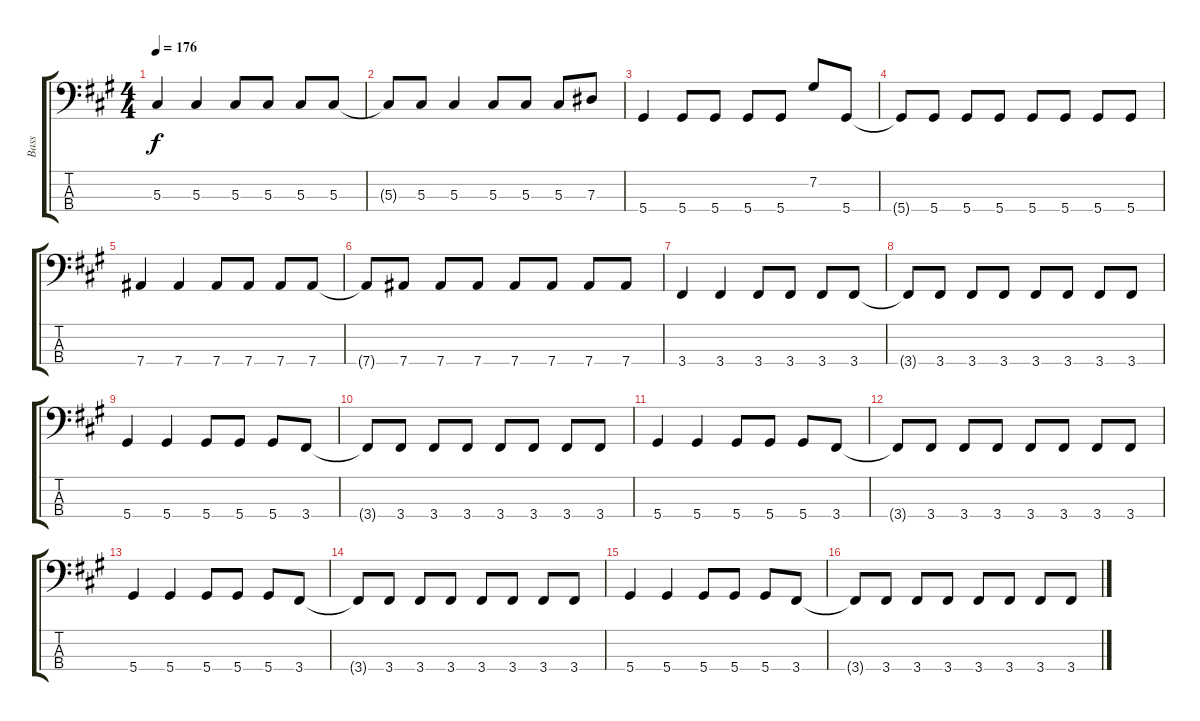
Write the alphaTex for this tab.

\track ("Bass" "Bass") {instrument electricbassfinger}
\staff {score tabs}
\tuning (Gb2 Db2 Ab1 Eb1) {hide}
\ts (4 4)
\tempo 176
\clef f4
\ks a
5.3.4{dy f} 5.3.4 5.3.8 5.3.8 5.3.8 5.3.8 |
5.3{t}.8 5.3.8 5.3.4 5.3.8 5.3.8 5.3.8 7.3.8 |
5.4.4 5.4.8 5.4.8 5.4.8 5.4.8 7.2.8 5.4.8 |
5.4{t}.8 5.4.8 5.4.8 5.4.8 5.4.8 5.4.8 5.4.8 5.4.8 |
7.4.4 7.4.4 7.4.8 7.4.8 7.4.8 7.4.8 |
7.4{t}.8 7.4.8 7.4.8 7.4.8 7.4.8 7.4.8 7.4.8 7.4.8 |
3.4.4 3.4.4 3.4.8 3.4.8 3.4.8 3.4.8 |
3.4{t}.8 3.4.8 3.4.8 3.4.8 3.4.8 3.4.8 3.4.8 3.4.8 |
5.4.4 5.4.4 5.4.8 5.4.8 5.4.8 3.4.8 |
3.4{t}.8 3.4.8 3.4.8 3.4.8 3.4.8 3.4.8 3.4.8 3.4.8 |
5.4.4 5.4.4 5.4.8 5.4.8 5.4.8 3.4.8 |
3.4{t}.8 3.4.8 3.4.8 3.4.8 3.4.8 3.4.8 3.4.8 3.4.8 |
5.4.4 5.4.4 5.4.8 5.4.8 5.4.8 3.4.8 |
3.4{t}.8 3.4.8 3.4.8 3.4.8 3.4.8 3.4.8 3.4.8 3.4.8 |
5.4.4 5.4.4 5.4.8 5.4.8 5.4.8 3.4.8 |
3.4{t}.8 3.4.8 3.4.8 3.4.8 3.4.8 3.4.8 3.4.8 3.4.8
